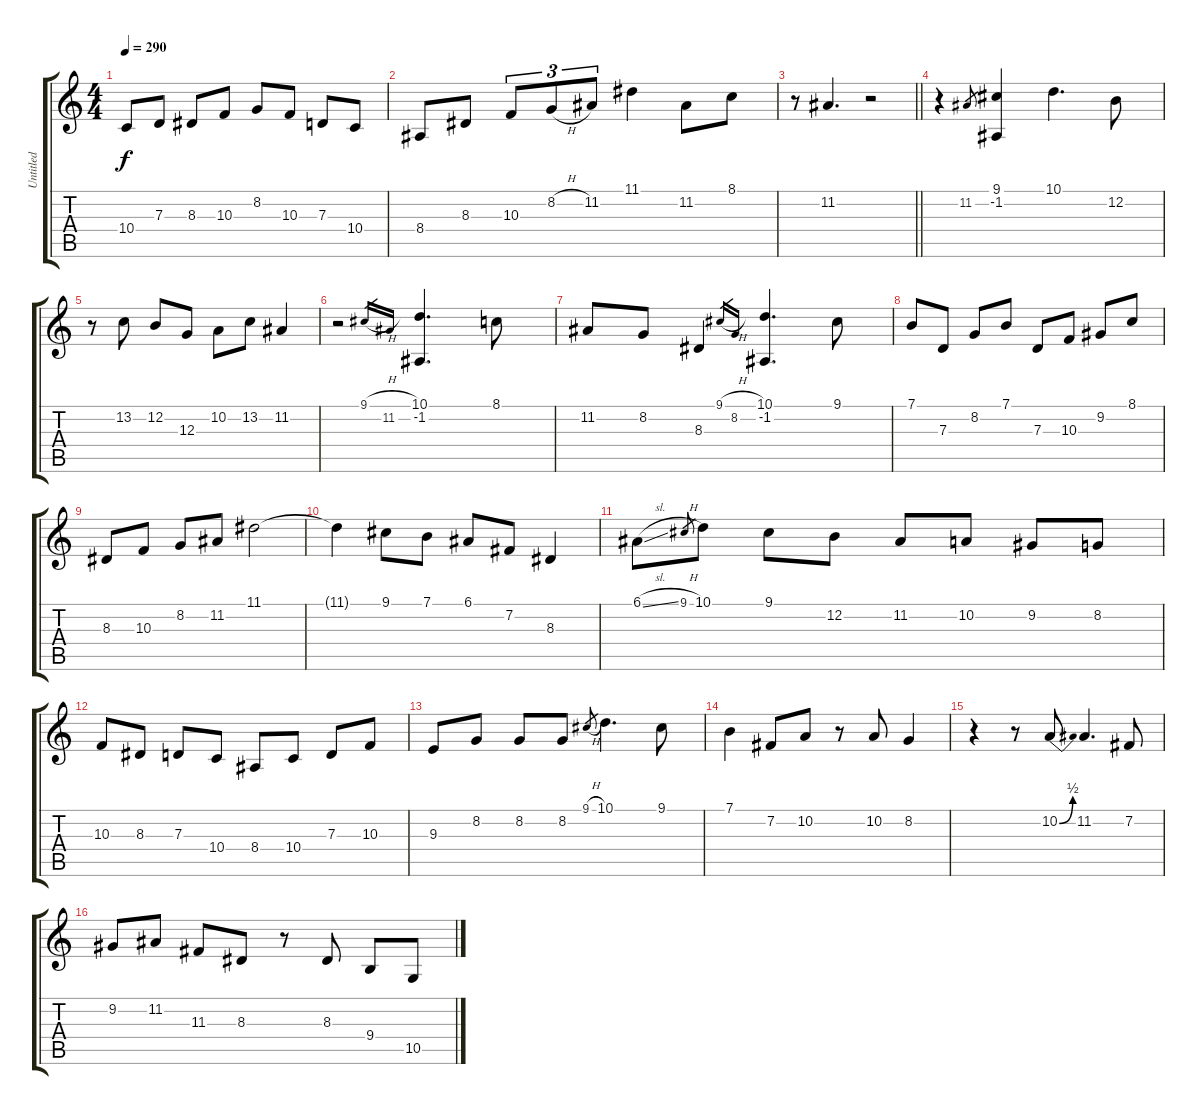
\track ("Untitled" "Untitled") {instrument tenorsax}
\staff {score tabs}
\tuning (E4 B3 G3 D3 A2 E2) {hide}
\ts (4 4)
\tempo 290
\clef g2
\ks c
10.4.8{dy f} 7.3.8 8.3.8 10.3.8 8.2.8 10.3.8 7.3.8 10.4.8 |
8.4.8 8.3.8 10.3.8{tu (3 2)} 8.2{h}.8{tu (3 2)} 11.2.8{tu (3 2)} 11.1.4 11.2.8 8.1.8 |
\barLineRight lightlight
r.8 11.2.4{d} r.2 |
r.4 11.2.8{gr} (9.1 -1.2).4 10.1.4{d} 12.2.8 |
r.8 13.2.8 12.2.8 12.3.8 10.2.8 13.2.8 11.2.4 |
r.2 9.1{h}.16{gr} 11.2.16{gr} (10.1 -1.2).4{d} 8.1.8 |
11.2.8 8.2.8 8.3.4 9.1{h}.16{gr} 8.2.16{gr} (10.1 -1.2).4{d} 9.1.8 |
7.1.8 7.3.8 8.2.8 7.1.8 7.3.8 10.3.8 9.2.8 8.1.8 |
8.3.8 10.3.8 8.2.8 11.2.8 11.1.2 |
11.1{t}.4 9.1.8 7.1.8 6.1.8 7.2.8 8.3.4 |
6.1{sl}.8 9.1{h}.8{gr} 10.1.8 9.1.8 12.2.8 11.2.8 10.2.8 9.2.8 8.2.8 |
10.3.8 8.3.8 7.3.8 10.4.8 8.4.8 10.4.8 7.3.8 10.3.8 |
9.3.8 8.2.8 8.2.8 8.2.8 9.1{h}.8{gr} 10.1.4{d} 9.1.8 |
7.1.4 7.2.8 10.2.8 r.8 10.2.8 8.2.4 |
r.4 r.8 10.2{be (bend 0 0 60 2)}.8 11.2.4{d} 7.2.8 |
9.2.8 11.2.8 11.3.8 8.3.8 r.8 8.3.8 9.4.8 10.5.8
